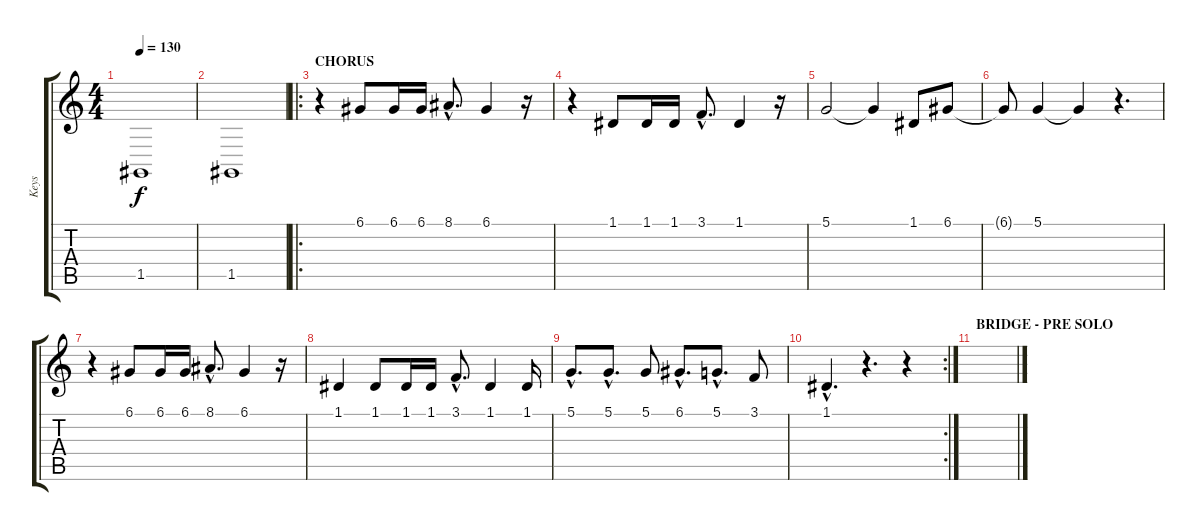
\track ("Keys" "Keys") {instrument synthstrings1}
\staff {score tabs}
\tuning (D4 A3 F3 C3 G2 C2) {hide}
\ts (4 4)
\tempo 130
\clef g2
\ks c
1.5.1{dy f} |
1.5.1 |
\ro
\section ("" "CHORUS")
r.4 6.1.8 6.1.16 6.1.16 8.1{hac}.8{d} 6.1.4 r.16 |
r.4 1.1.8 1.1.16 1.1.16 3.1{hac}.8{d} 1.1.4 r.16 |
5.1.2 5.1{t}.4 1.1.8 6.1.8 |
6.1{t}.8 5.1.4 5.1{t}.4 r.4{d} |
r.4 6.1.8 6.1.16 6.1.16 8.1{hac}.8{d} 6.1.4 r.16 |
1.1.4 1.1.8 1.1.16 1.1.16 3.1{hac}.8{d} 1.1.4 1.1.16 |
5.1{hac}.8{d} 5.1{hac}.8{d} 5.1.8 6.1{hac}.8{d} 5.1{hac}.8{d} 3.1.8 |
\rc 2
1.1{hac}.4{d} r.4{d} r.4 |
\section ("" "BRIDGE - PRE SOLO")
